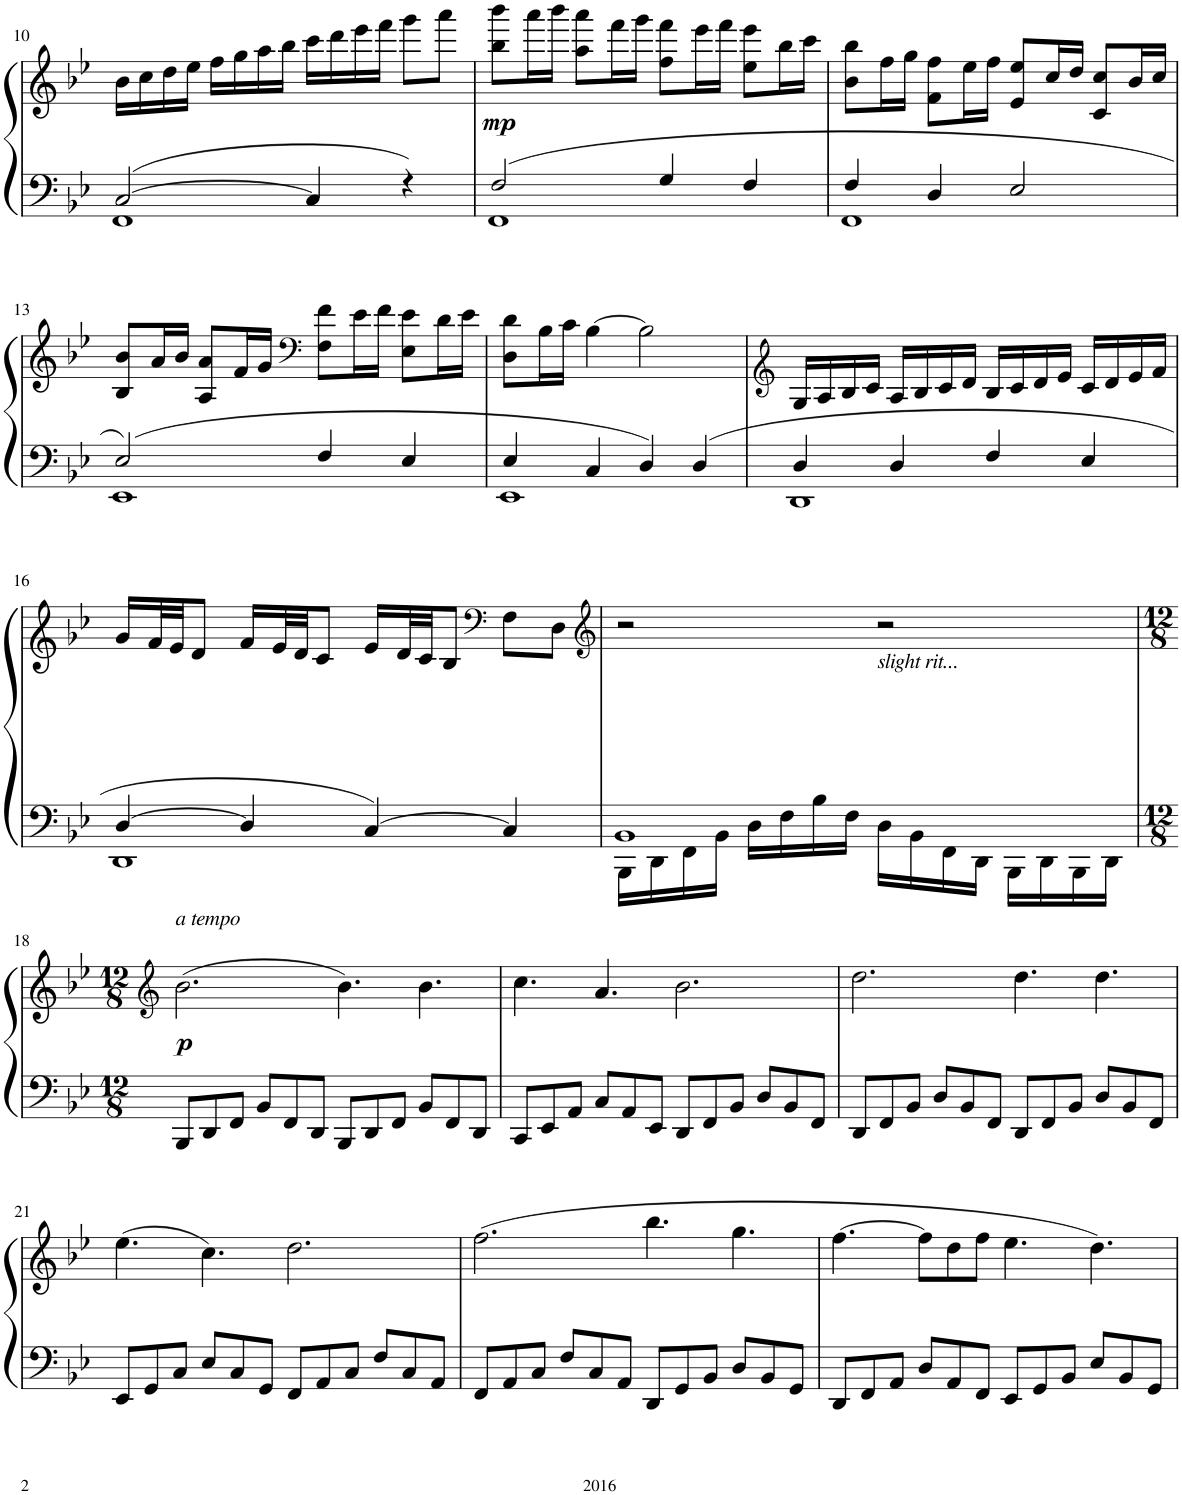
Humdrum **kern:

**kern	**kern	**dynam
*part1	*part1	*part1
*staff2	*staff1	*staff1/2
*I"Piano	*	*
*I'Pno.	*	*
!!LO:PB:g=z
*clefF4	*clefG2	*
*k[b-e-]	*k[b-e-]	*
*M4/4	*M4/4	*
=10	=10	=10
*^	*	*
[2C/	1FF	16b-\LL	.
.	.	16cc\	.
.	.	16dd\	.
.	.	16ee-\JJ	.
.	.	16ff\LL	.
.	.	16gg\	.
.	.	16aa\	.
.	.	16bb-\JJ	.
4C/]	.	16ccc\LL	.
.	.	16ddd\	.
.	.	16eee-\	.
.	.	16fff\JJ	.
4r	.	8ggg\L	.
.	.	8aaa\J	.
=11	=11	=11	=11
!	!	!	!LO:DY:b
2F/	1FF	8bb-\ 8bbb-\L	mp
.	.	16aaa\L	.
.	.	16bbb-\JJ	.
.	.	8aa\ 8aaa\L	.
.	.	16fff\L	.
.	.	16ggg\JJ	.
4G/	.	8ff\ 8fff\L	.
.	.	16eee-\L	.
.	.	16fff\JJ	.
4F/	.	8ee-\ 8eee-\L	.
.	.	16bb-\L	.
.	.	16ccc\JJ	.
=12	=12	=12	=12
4F/	1FF	8b-\ 8bb-\L	.
.	.	16ff\L	.
.	.	16gg\JJ	.
4D/	.	8f\ 8ff\L	.
.	.	16ee-\L	.
.	.	16ff\JJ	.
2E-/	.	8e-/ 8ee-/L	.
.	.	16cc/L	.
.	.	16dd/JJ	.
.	.	8c/ 8cc/L	.
.	.	16b-/L	.
.	.	16cc/JJ	.
!!LO:LB:g=z
=13	=13	=13	=13
2E-/	1EE-	8B-/ 8b-/L	.
.	.	16a/L	.
.	.	16b-/JJ	.
.	.	8A/ 8a/L	.
.	.	16f/L	.
.	.	16g/JJ	.
*	*	*clefF4	*
4F/	.	8F\ 8f\L	.
.	.	16e-\L	.
.	.	16f\JJ	.
4E-/	.	8E-\ 8e-\L	.
.	.	16d\L	.
.	.	16e-\JJ	.
=14	=14	=14	=14
4E-/	1EE-	8D\ 8d\L	.
.	.	16B-\L	.
.	.	16c\JJ	.
4C/	.	[4B-\	.
4D/	.	2B-\]	.
4D/	.	.	.
=15	=15	=15	=15
*	*	*clefG1	*
4D/	1DD	16B-/LL	.
.	.	16c/	.
.	.	16d/	.
.	.	16e-/JJ	.
4D/	.	16c/LL	.
.	.	16d/	.
.	.	16e-/	.
.	.	16f/JJ	.
4F/	.	16d/LL	.
.	.	16e-/	.
.	.	16f/	.
.	.	16g/JJ	.
4E-/	.	16e-/LL	.
.	.	16f/	.
.	.	16g/	.
.	.	16a/JJ	.
!!LO:LB:g=z
=16	=16	=16	=16
[4D/	1DD	16b-/LL	.
.	.	32a/L	.
.	.	32g/JJ	.
.	.	8f/J	.
4D/]	.	16a/LL	.
.	.	32g/L	.
.	.	32f/JJ	.
.	.	8e-/J	.
[4C/	.	16g/LL	.
.	.	32f/L	.
.	.	32e-/JJ	.
.	.	8d/J	.
*	*	*clefF4	*
4C/]	.	8F\L	.
.	.	8D\J	.
=17	=17	=17	=17
*	*	*clefG2	*
1BB-	16BBB-\LL	2r	.
.	16DD\	.	.
.	16FF\	.	.
.	16BB-\JJ	.	.
.	16D\LL	.	.
.	16F\	.	.
.	16B-\	.	.
.	16F\JJ	.	.
!	!LO:TX:a:i:t=slight rit...	!	!
.	16D\LL	2r	.
.	16BB-\	.	.
.	16FF\	.	.
.	16DD\JJ	.	.
.	16BBB-\LL	.	.
.	16DD\	.	.
.	16BBB-\	.	.
.	16DD\JJ	.	.
*v	*v	*	*
!!LO:LB:g=z
=18	=18	=18
*	*clefG2	*
*M12/8	*M12/8	*
*^	*	*
!	!	!LO:TX:a:i:t=a tempo	!
!	!	!	!LO:DY:b
*v	*v	*	*
8BBB-/L	(2.b-\	p
8DD/	.	.
8FF/J	.	.
8BB-/L	.	.
8FF/	.	.
8DD/J	.	.
8BBB-/L	4.b-\)	.
8DD/	.	.
8FF/J	.	.
8BB-/L	4.b-\	.
8FF/	.	.
8DD/J	.	.
=19	=19	=19
8CC/L	4.cc\	.
8EE-/	.	.
8AA/J	.	.
8C/L	4.a/	.
8AA/	.	.
8EE-/J	.	.
8DD/L	2.b-\	.
8FF/	.	.
8BB-/J	.	.
8D/L	.	.
8BB-/	.	.
8FF/J	.	.
=20	=20	=20
8DD/L	2.dd\	.
8FF/	.	.
8BB-/J	.	.
8D/L	.	.
8BB-/	.	.
8FF/J	.	.
8DD/L	4.dd\	.
8FF/	.	.
8BB-/J	.	.
8D/L	4.dd\	.
8BB-/	.	.
8FF/J	.	.
!!LO:LB:g=z
=21	=21	=21
8EE-/L	(4.ee-\	.
8GG/	.	.
8C/J	.	.
8E-/L	4.cc\)	.
8C/	.	.
8GG/J	.	.
8FF/L	2.dd\	.
8AA/	.	.
8C/J	.	.
8F/L	.	.
8C/	.	.
8AA/J	.	.
=22	=22	=22
8FF/L	(2.ff\	.
8AA/	.	.
8C/J	.	.
8F/L	.	.
8C/	.	.
8AA/J	.	.
8DD/L	4.bb-\	.
8GG/	.	.
8BB-/J	.	.
8D/L	4.gg\	.
8BB-/	.	.
8GG/J	.	.
=23	=23	=23
8DD/L	[4.ff\	.
8FF/	.	.
8AA/J	.	.
8D/L	8ff\L]	.
8AA/	8dd\	.
8FF/J	8ff\J	.
8EE-/L	4.ee-\	.
8GG/	.	.
8BB-/J	.	.
8E-/L	4.dd\)	.
8BB-/	.	.
8GG/J	.	.
=	=	=
*-	*-	*-
